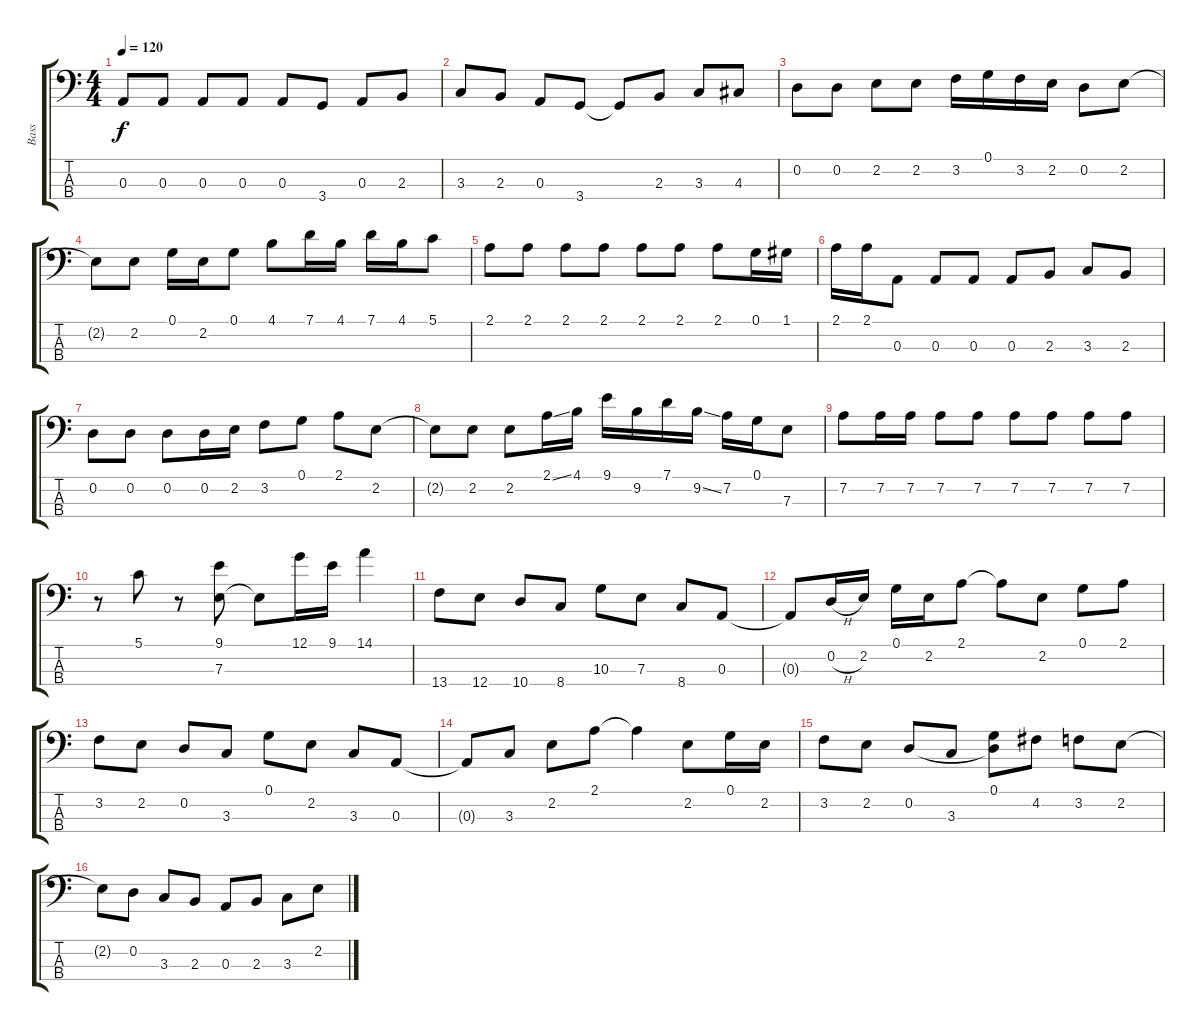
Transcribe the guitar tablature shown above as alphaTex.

\track ("Bass" "Bass") {instrument electricbassfinger}
\staff {score tabs}
\tuning (G2 D2 A1 E1) {hide}
\ts (4 4)
\tempo 120
\clef f4
\ks c
0.3.8{dy f} 0.3.8 0.3.8 0.3.8 0.3.8 3.4.8 0.3.8 2.3.8 |
3.3.8 2.3.8 0.3.8 3.4.8 3.4{t}.8 2.3.8 3.3.8 4.3.8 |
0.2.8 0.2.8 2.2.8 2.2.8 3.2.16 0.1.16 3.2.16 2.2.16 0.2.8 2.2.8 |
2.2{t}.8 2.2.8 0.1.16 2.2.16 0.1.8 4.1.8 7.1.16 4.1.16 7.1.16 4.1.16 5.1.8 |
2.1.8 2.1.8 2.1.8 2.1.8 2.1.8 2.1.8 2.1.8 0.1.16 1.1.16 |
2.1.16 2.1.16 0.3.8 0.3.8 0.3.8 0.3.8 2.3.8 3.3.8 2.3.8 |
0.2.8 0.2.8 0.2.8 0.2.16 2.2.16 3.2.8 0.1.8 2.1.8 2.2.8 |
2.2{t}.8 2.2.8 2.2.8 2.1{ss}.16 4.1.16 9.1.16 9.2.16 7.1.16 9.2{ss}.16 7.2.16 0.1.16 7.3.8 |
7.2.8 7.2.16 7.2.16 7.2.8 7.2.8 7.2.8 7.2.8 7.2.8 7.2.8 |
r.8 5.1.8 r.8 (9.1 7.3).8 7.3{t}.8 12.1.16 9.1.16 14.1.4 |
13.4.8 12.4.8 10.4.8 8.4.8 10.3.8 7.3.8 8.4.8 0.3.8 |
0.3{t}.8 0.2{h}.16 2.2.16 0.1.16 2.2.16 2.1.8 2.1{t}.8 2.2.8 0.1.8 2.1.8 |
3.2.8 2.2.8 0.2.8 3.3.8 0.1.8 2.2.8 3.3.8 0.3.8 |
0.3{t}.8 3.3.8 2.2.8 2.1.8 2.1{t}.4 2.2.8 0.1.16 2.2.16 |
3.2.8 2.2.8 0.2.8 3.3.8 (0.1 0.2{t}).8 4.2.8 3.2.8 2.2.8 |
2.2{t}.8 0.2.8 3.3.8 2.3.8 0.3.8 2.3.8 3.3.8 2.2.8
